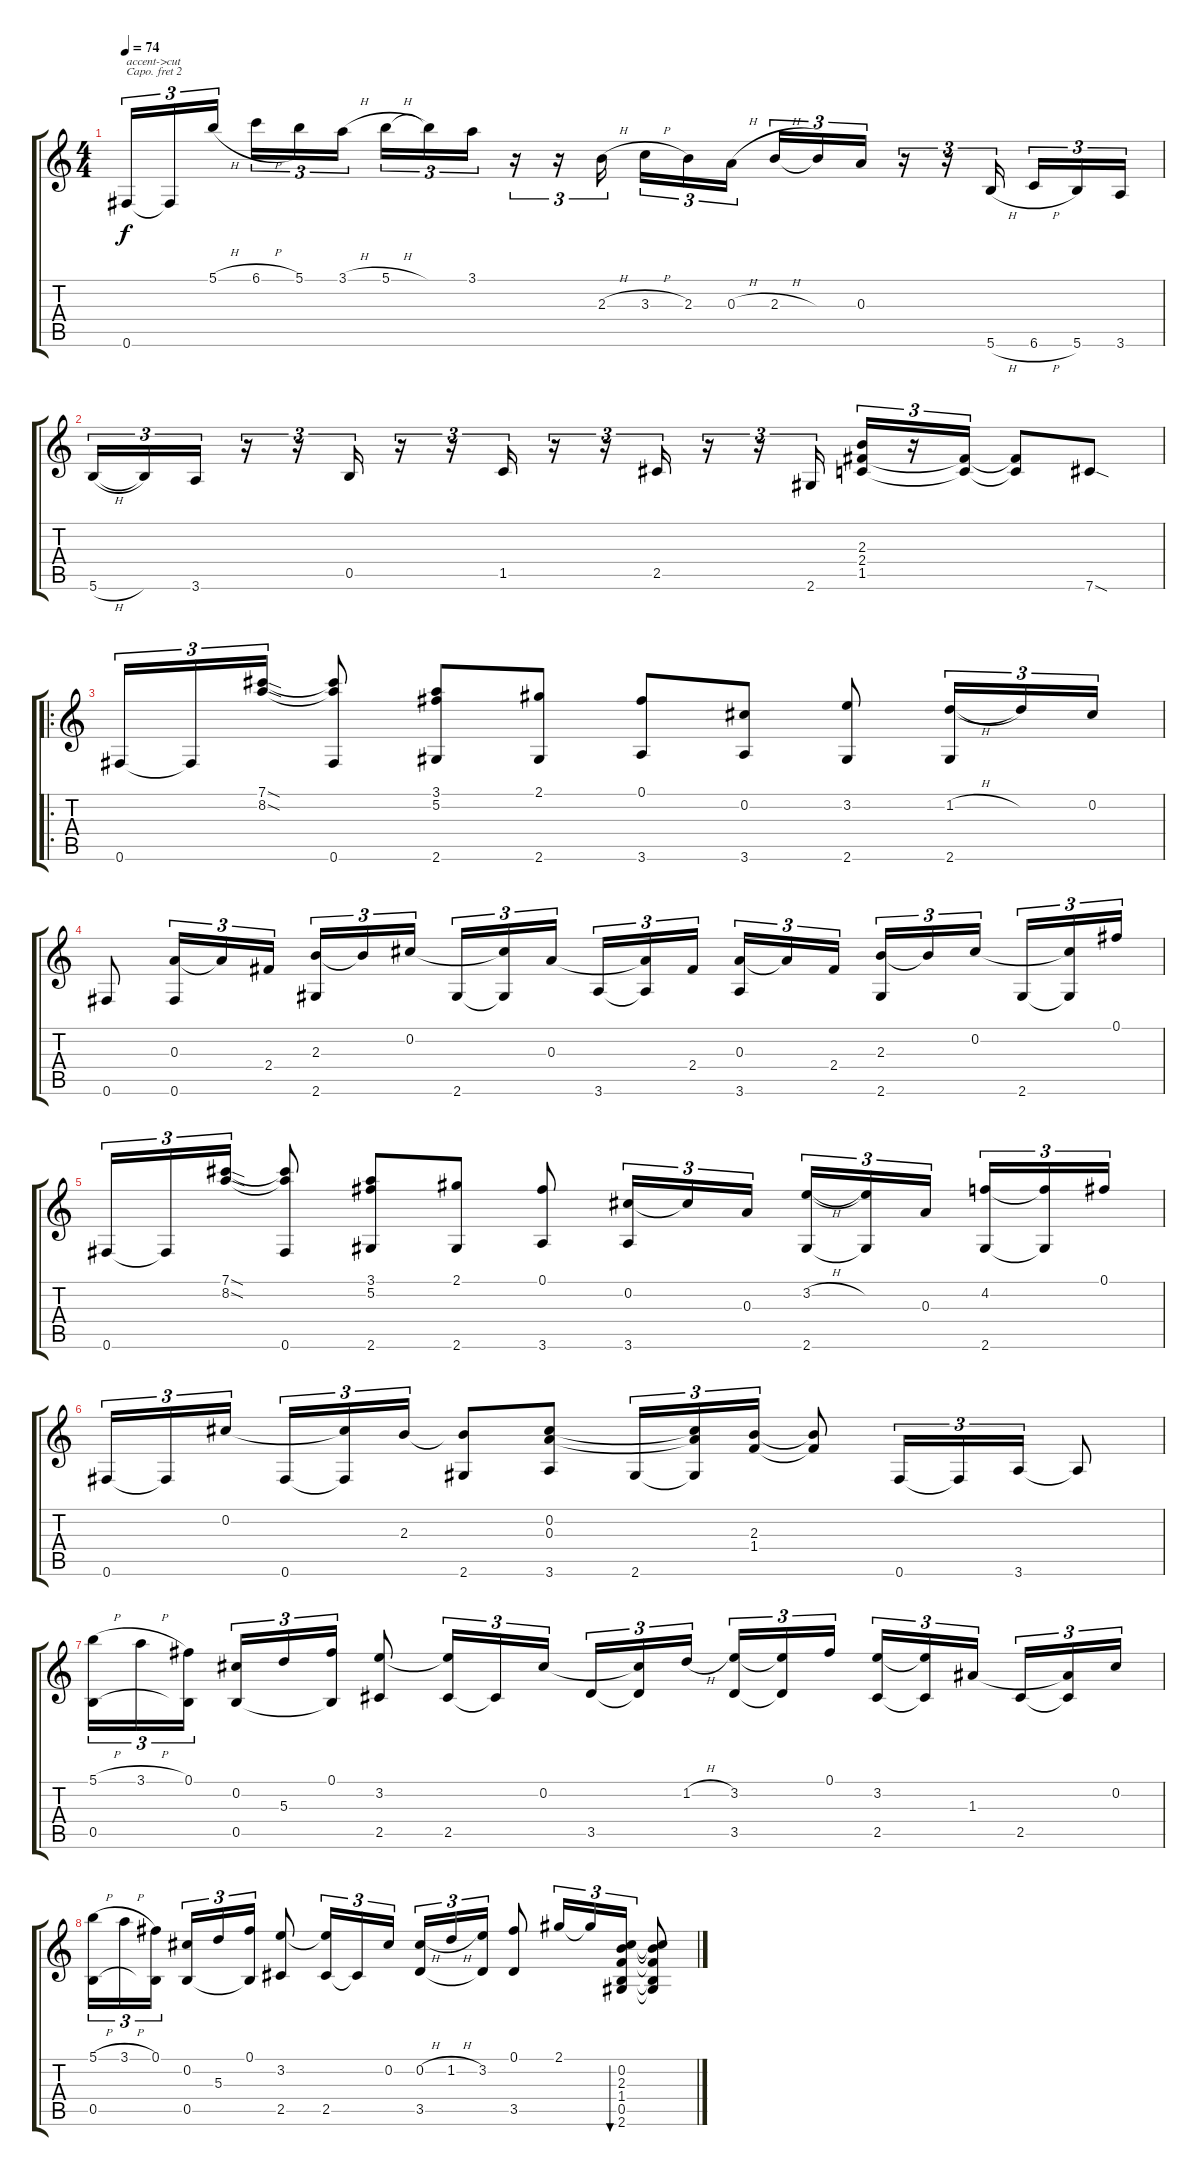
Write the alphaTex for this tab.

\track "" {instrument acousticguitarsteel}
\staff {score tabs}
\capo 2
\tuning (E4 B3 G3 D3 A2 E2) {hide}
\ts (4 4)
\tempo 74
\clef g2
\ks c
0.6.16{tu (3 2) txt "accent->cut" dy f instrument acousticguitarsteel} 0.6{t}.16{tu (3 2)} 5.1{h}.16{tu (3 2) beam splitsecondary} 6.1{h}.16{tu (3 2)} 5.1.16{tu (3 2)} 3.1{h}.16{tu (3 2)} 5.1{h}.16{tu (3 2)} 5.1{t}.16{tu (3 2)} 3.1.16{tu (3 2)} r.16{tu (3 2)} r.16{tu (3 2)} 2.3{h}.16{tu (3 2)} 3.3{h}.16{tu (3 2)} 2.3.16{tu (3 2)} 0.3{h}.16{tu (3 2) beam splitsecondary} 2.3{h}.16{tu (3 2)} 2.3{t}.16{tu (3 2)} 0.3.16{tu (3 2)} r.16{tu (3 2)} r.16{tu (3 2)} 5.6{h}.16{tu (3 2) beam splitsecondary} 6.6{h}.16{tu (3 2)} 5.6.16{tu (3 2)} 3.6.16{tu (3 2)} |
5.6{h}.16{tu (3 2)} 5.6{t}.16{tu (3 2)} 3.6.16{tu (3 2)} r.16{tu (3 2)} r.16{tu (3 2)} 0.5.16{tu (3 2)} r.16{tu (3 2)} r.16{tu (3 2)} 1.5.16{tu (3 2)} r.16{tu (3 2)} r.16{tu (3 2)} 2.5.16{tu (3 2)} r.16{tu (3 2)} r.16{tu (3 2)} 2.6.16{tu (3 2)} (2.3 2.4 1.5).16{tu (3 2)} r.16{tu (3 2)} (2.4{t} 1.5{t}).16{tu (3 2)} (2.4{t} 1.5{t}).8 7.6{sod}.8 |
\ro
0.6.16{tu (3 2)} 0.6{t}.16{tu (3 2)} (7.1{sod} 8.2{sod}).16{tu (3 2)} (7.1{t} 8.2{t} 0.6).8 (3.1 5.2 2.6).8 (2.1 2.6).8 (0.1 3.6).8 (0.2 3.6).8 (3.2 2.6).8 (1.2{h} 2.6).16{tu (3 2)} 1.2{t}.16{tu (3 2)} 0.2.16{tu (3 2)} |
0.6.8 (0.3 0.6).16{tu (3 2)} 0.3{t}.16{tu (3 2)} 2.4.16{tu (3 2)} (2.3 2.6).16{tu (3 2)} 2.3{t}.16{tu (3 2)} 0.2.16{tu (3 2) beam splitsecondary} 2.6.16{tu (3 2)} (0.2{t} 2.6{t}).16{tu (3 2)} 0.3.16{tu (3 2)} 3.6.16{tu (3 2)} (0.3{t} 3.6{t}).16{tu (3 2)} 2.4.16{tu (3 2) beam splitsecondary} (0.3 3.6).16{tu (3 2)} 0.3{t}.16{tu (3 2)} 2.4.16{tu (3 2)} (2.3 2.6).16{tu (3 2)} 2.3{t}.16{tu (3 2)} 0.2.16{tu (3 2) beam splitsecondary} 2.6.16{tu (3 2)} (0.2{t} 2.6{t}).16{tu (3 2)} 0.1.16{tu (3 2)} |
0.6.16{tu (3 2)} 0.6{t}.16{tu (3 2)} (7.1{sod} 8.2{sod}).16{tu (3 2)} (7.1{t} 8.2{t} 0.6).8 (3.1 5.2 2.6).8 (2.1 2.6).8 (0.1 3.6).8 (0.2 3.6).16{tu (3 2)} 0.2{t}.16{tu (3 2)} 0.3.16{tu (3 2)} (3.2{h} 2.6).16{tu (3 2)} (3.2{t} 2.6{t}).16{tu (3 2)} 0.3.16{tu (3 2) beam splitsecondary} (4.2 2.6).16{tu (3 2)} (4.2{t} 2.6{t}).16{tu (3 2)} 0.1.16{tu (3 2)} |
0.6.16{tu (3 2)} 0.6{t}.16{tu (3 2)} 0.2.16{tu (3 2) beam splitsecondary} 0.6.16{tu (3 2)} (0.2{t} 0.6{t}).16{tu (3 2)} 2.3.16{tu (3 2)} (2.3{t} 2.6).8 (0.2 0.3 3.6).8 2.6.16{tu (3 2)} (0.2{t} 0.3{t} 2.6{t}).16{tu (3 2)} (2.3 1.4).16{tu (3 2)} (2.3{t} 1.4{t}).8 0.6.16{tu (3 2)} 0.6{t}.16{tu (3 2)} 3.6.16{tu (3 2)} 3.6{t}.8 |
(5.1{h} 0.5).16{tu (3 2)} 3.1{h}.16{tu (3 2)} (0.1 0.5{t}).16{tu (3 2) beam splitsecondary} (0.2 0.5).16{tu (3 2)} 5.3.16{tu (3 2)} (0.1 0.5{t}).16{tu (3 2)} (3.2 2.5).8 (3.2{t} 2.5).16{tu (3 2)} 2.5{t}.16{tu (3 2)} 0.2.16{tu (3 2)} 3.5.16{tu (3 2)} (0.2{t} 3.5{t}).16{tu (3 2)} 1.2{h}.16{tu (3 2) beam splitsecondary} (3.2 3.5).16{tu (3 2)} (3.2{t} 3.5{t}).16{tu (3 2)} 0.1.16{tu (3 2)} (3.2 2.5).16{tu (3 2)} (3.2{t} 2.5{t}).16{tu (3 2)} 1.3.16{tu (3 2) beam splitsecondary} 2.5.16{tu (3 2)} (1.3{t} 2.5{t}).16{tu (3 2)} 0.2.16{tu (3 2)} |
(5.1{h} 0.5).16{tu (3 2)} 3.1{h}.16{tu (3 2)} (0.1 0.5{t}).16{tu (3 2) beam splitsecondary} (0.2 0.5).16{tu (3 2)} 5.3.16{tu (3 2)} (0.1 0.5{t}).16{tu (3 2)} (3.2 2.5).8 (3.2{t} 2.5).16{tu (3 2)} 2.5{t}.16{tu (3 2)} 0.2.16{tu (3 2)} (0.2{h} 3.5).16{tu (3 2)} 1.2{h}.16{tu (3 2)} (3.2 3.5{t}).16{tu (3 2)} (0.1 3.5).8 2.1.16{tu (3 2)} 2.1{t}.16{tu (3 2)} (0.2 2.3 1.4 0.5 2.6).16{tu (3 2) bu 120} (0.2{t} 2.3{t} 1.4{t} 0.5{t} 2.6{t}).8
